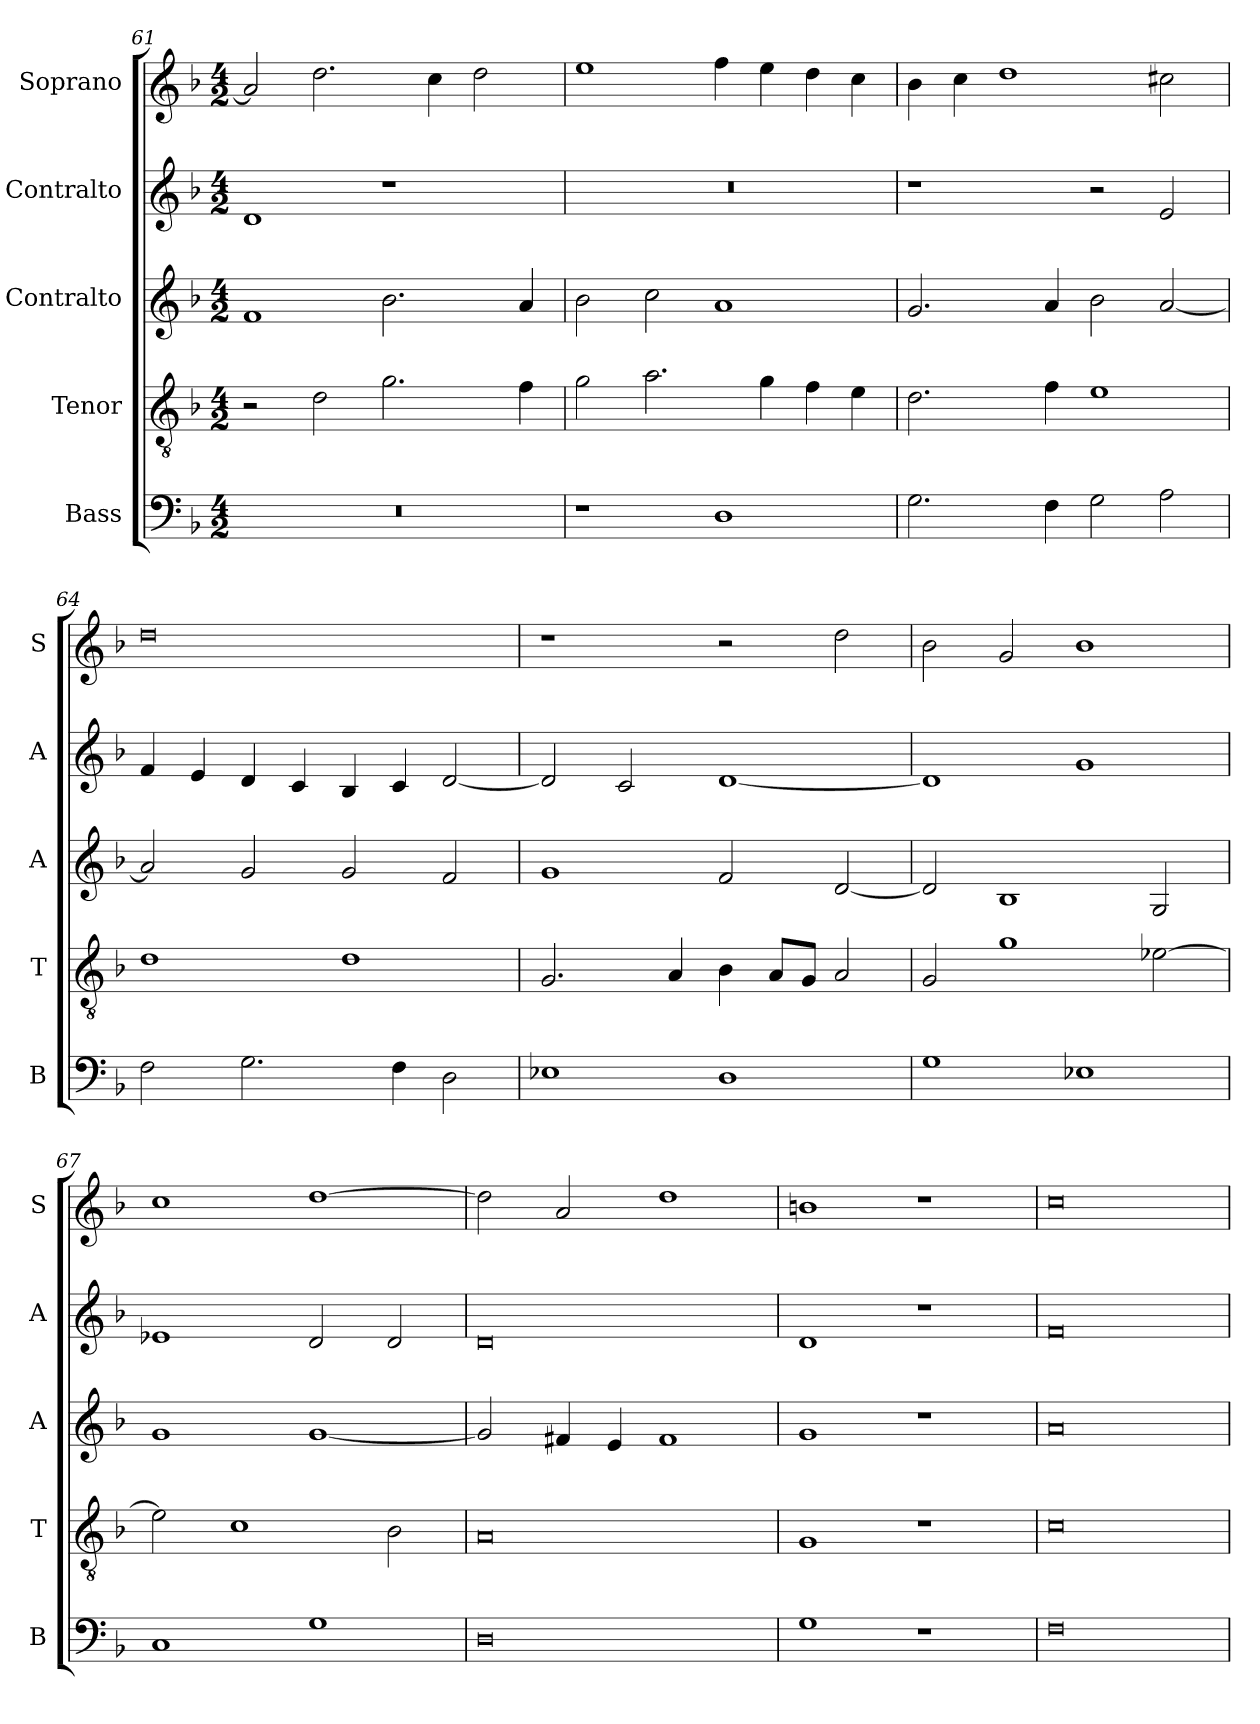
**kern	**kern	**kern	**kern	**kern
*part5	*part4	*part3	*part2	*part1
*staff5	*staff4	*staff3	*staff2	*staff1
*I"Bass	*I"Tenor	*I"Contralto	*I"Contralto	*I"Soprano
*I'B	*I'T	*I'A	*I'A	*I'S
*clefF4	*clefGv2	*clefG2	*clefG2	*clefG2
*k[b-]	*k[b-]	*k[b-]	*k[b-]	*k[b-]
*G:dor	*G:dor	*G:dor	*G:dor	*G:dor
*M4/2	*M4/2	*M4/2	*M4/2	*M4/2
=61	=61	=61	=61	=61
0r	2r	1f	1d	2a]
.	2d	.	.	2.dd
.	2.g	2.b-	1r	.
.	.	.	.	4cc
.	.	.	.	2dd
.	4f	4a	.	.
=62	=62	=62	=62	=62
1r	2g	2b-	0r	1ee
.	2.a	2cc	.	.
1D	.	1a	.	4ff
.	4g	.	.	4ee
.	4f	.	.	4dd
.	4e	.	.	4cc
=63	=63	=63	=63	=63
2.G	2.d	2.g	1r	4b-
.	.	.	.	4cc
.	.	.	.	1dd
4F	4f	4a	.	.
2G	1e	2b-	2r	.
2A	.	[2a	2e	2cc#X
=64	=64	=64	=64	=64
2F	1d	2a]	4f	0dd
.	.	.	4e	.
2.G	.	2g	4d	.
.	.	.	4c	.
.	1d	2g	4B-	.
4F	.	.	4c	.
2D	.	2f	[2d	.
=65	=65	=65	=65	=65
1E-X	2.G	1g	2d]	1r
.	.	.	2c	.
.	4A	.	.	.
1D	4B-	2f	[1d	2r
.	8A/L	.	.	.
.	8G/J	.	.	.
.	2A	[2d	.	2dd
=66	=66	=66	=66	=66
1G	2G	2d]	1d]	2b-
.	1g	1B-	.	2g
1E-X	.	.	1g	1b-
.	[2e-X	2G	.	.
=67	=67	=67	=67	=67
1C	2e-]	1g	1e-X	1cc
.	1c	.	.	.
1G	.	[1g	2d	[1dd
.	2B-	.	2d	.
=68	=68	=68	=68	=68
0D	0A	2g]	0d	2dd]
.	.	4f#X	.	2a
.	.	4e	.	.
.	.	1f#	.	1dd
=69	=69	=69	=69	=69
1G	1G	1g	1d	1bn
1r	1r	1r	1r	1r
=70	=70	=70	=70	=70
0F	0c	0a	0f	0cc
=	=	=	=	=
*-	*-	*-	*-	*-
